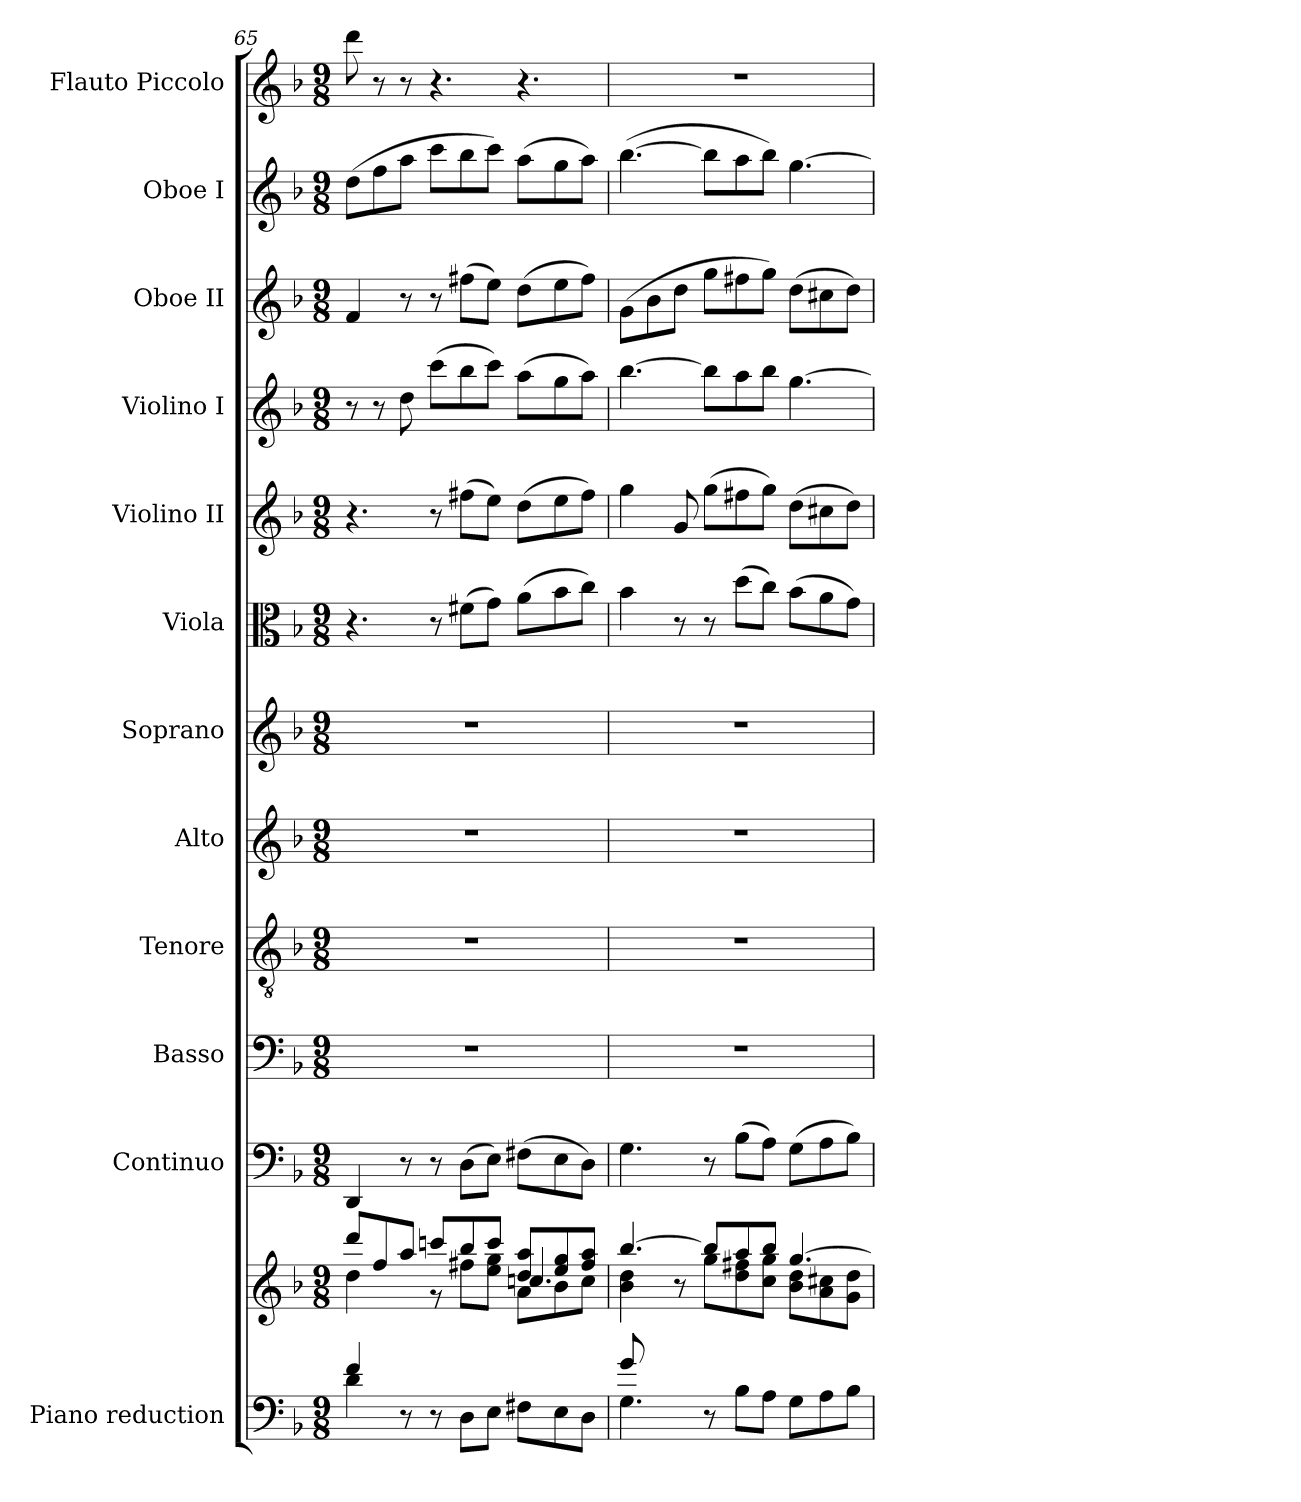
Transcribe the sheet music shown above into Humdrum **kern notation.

**kern	**kern	**kern	**kern	**kern	**kern	**kern	**kern	**kern	**kern	**kern	**kern	**kern
*part12	*part12	*part11	*part10	*part9	*part8	*part7	*part6	*part5	*part4	*part3	*part2	*part1
*staff13	*staff12	*staff11	*staff10	*staff9	*staff8	*staff7	*staff6	*staff5	*staff4	*staff3	*staff2	*staff1
*I"Piano reduction	*	*I"Continuo	*I"Basso	*I"Tenore	*I"Alto	*I"Soprano	*I"Viola	*I"Violino II	*I"Violino I	*I"Oboe II	*I"Oboe I	*I"Flauto Piccolo
*I'Pno	*	*	*	*	*	*	*	*	*	*I'Ob	*I'Ob	*I'Picc
*clefF4	*clefG2	*clefF4	*clefF4	*clefGv2	*clefG2	*clefG2	*clefC3	*clefG2	*clefG2	*clefG2	*clefG2	*clefG2
*	*	*	*	*	*	*	*	*	*	*	*	*ITrd-7c-12
*k[b-]	*k[b-]	*k[b-]	*k[b-]	*k[b-]	*k[b-]	*k[b-]	*k[b-]	*k[b-]	*k[b-]	*k[b-]	*k[b-]	*k[b-]
*M9/8	*M9/8	*M9/8	*M9/8	*M9/8	*M9/8	*M9/8	*M9/8	*M9/8	*M9/8	*M9/8	*M9/8	*M9/8
=65	=65	=65	=65	=65	=65	=65	=65	=65	=65	=65	=65	=65
*^	*^	*	*	*	*	*	*	*	*	*	*	*
*	*	*	*^	*	*	*	*	*	*	*	*	*	*	*
4f/	4d\	8ddd/L	4dd\	2.ryy	4DD/	8%9r	8%9r	8%9r	8%9r	4.r	4.r	8r	4f/	(8dd\L	8dddd\
.	.	8ff/	.	.	.	.	.	.	.	.	.	8r	.	8ff\	8r
8r	8ryy	8aa/J	8ryy	.	8r	.	.	.	.	.	.	8dd\	8r	8aa\J	8r
8r	8ryy	8cccn/L	8r	.	8r	.	.	.	.	8r	8r	(8ccc\L	8r	8ccc\L	4.r
8ryy	8D\L	8bb-/	8ff#X\L	.	(8D\L	.	.	.	.	(8f#X\L	(8ff#X\L	8bb-\	(8ff#X\L	8bb-\	.
8ryy	8E\J	8ccc/J	8ee\ 8gg\J	.	8E\J)	.	.	.	.	8g\J)	8ee\J)	8ccc\J)	8ee\J)	8ccc\J)	.
4.ryy	8F#X\L	8dd/ 8aa/L	8a\L	4.ccn/	(8F#X\L	.	.	.	.	(8a\L	(8dd\L	(8aa\L	(8dd\L	(8aa\L	4.r
.	8E\	8ee/ 8gg/	8b-\	.	8E\	.	.	.	.	8b-\	8ee\	8gg\	8ee\	8gg\	.
.	8D\J	8ff#/ 8aa/J	8cc\J	.	8D\J)	.	.	.	.	8cc\J)	8ff#\J)	8aa\J)	8ff#\J)	8aa\J)	.
=66	=66	=66	=66	=66	=66	=66	=66	=66	=66	=66	=66	=66	=66	=66	=66
8g/L	4.G\	[4.bb-/	8ryy	4b-\ 4dd\	4.G\	8%9r	8%9r	8%9r	8%9r	4b-\	4gg\	[4.bb-\	(8g\L	([4.bb-\	8%9r
1ryy	.	.	8b-\	.	.	.	.	.	.	.	.	.	8b-\	.	.
.	.	.	8dd\J	8r	.	.	.	.	.	8r	8g/	.	8dd\J	.	.
.	8r	8bb-/L]	8gg\L	2.ryy	8r	.	.	.	.	8r	(8gg\L	8bb-\L]	8gg\L	8bb-\L]	.
.	8B-\L	8aa/	8dd\ 8ff#X\	.	(8B-\L	.	.	.	.	(8dd\L	8ff#X\	8aa\	8ff#X\	8aa\	.
.	8A\J	8bb-/J	8cc\ 8gg\J	.	8A\J)	.	.	.	.	8cc\J)	8gg\J)	8bb-\J	8gg\J)	8bb-\J)	.
.	8G\L	[4.gg/	8b-\ 8dd\L	.	(8G\L	.	.	.	.	(8b-\L	(8dd\L	[4.gg\	(8dd\L	[4.gg\	.
.	8A\	.	8a\ 8cc#X\	.	8A\	.	.	.	.	8a\	8cc#X\	.	8cc#X\	.	.
.	8B-\J	.	8g\ 8dd\J	.	8B-\J)	.	.	.	.	8g\J)	8dd\J)	.	8dd\J)	.	.
*v	*v	*	*	*	*	*	*	*	*	*	*	*	*	*	*
*	*v	*v	*v	*	*	*	*	*	*	*	*	*	*	*
=	=	=	=	=	=	=	=	=	=	=	=	=
*-	*-	*-	*-	*-	*-	*-	*-	*-	*-	*-	*-	*-
